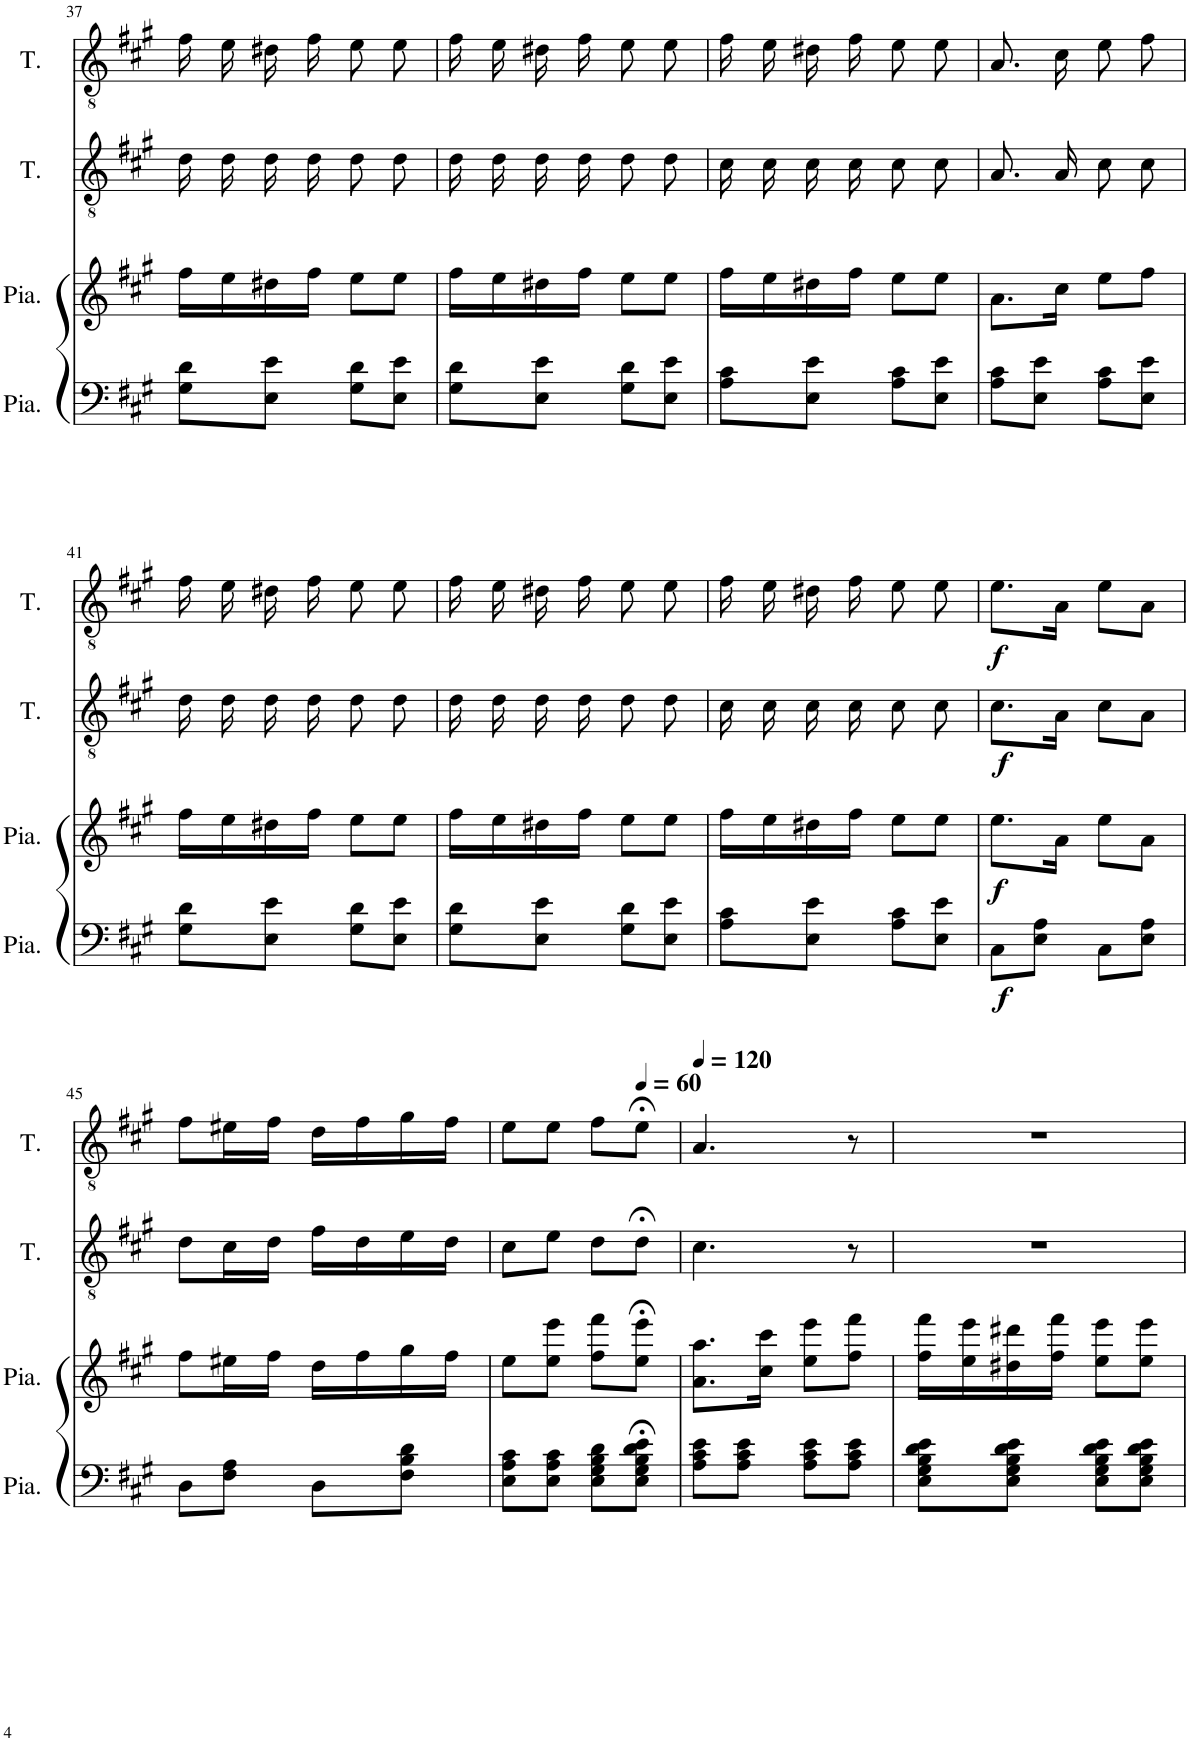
**kern	**dynam	**kern	**dynam	**kern	**dynam	**kern	**dynam
*part4	*part4	*part3	*part3	*part2	*part2	*part1	*part1
*staff4	*staff4	*staff3	*staff3	*staff2	*staff2	*staff1	*staff1
*I"Piano	*	*I"Piano	*	*I"Ténor	*	*I"Ténor	*
*I'Pia.	*	*I'Pia.	*	*I'T.	*	*I'T.	*
!!LO:PB:g=z
*clefF4	*	*clefG2	*	*clefGv2	*	*clefGv2	*
*	*	*	*	*Trd8c14	*	*Trd1c2	*
*k[f#c#g#]	*	*k[f#c#g#]	*	*k[f#c#g#]	*	*k[f#c#g#]	*
*M2/4	*	*M2/4	*	*M2/4	*	*M2/4	*
=37	=37	=37	=37	=37	=37	=37	=37
8G#\ 8d\L	.	16ff#\LL	.	16d\	.	16f#\	.
.	.	16ee\	.	16d\	.	16e\	.
8E\ 8e\J	.	16dd#X\	.	16d\	.	16d#X\	.
.	.	16ff#\JJ	.	16d\	.	16f#\	.
8G#\ 8d\L	.	8ee\L	.	8d\	.	8e\	.
8E\ 8e\J	.	8ee\J	.	8d\	.	8e\	.
=38	=38	=38	=38	=38	=38	=38	=38
8G#\ 8d\L	.	16ff#\LL	.	16d\	.	16f#\	.
.	.	16ee\	.	16d\	.	16e\	.
8E\ 8e\J	.	16dd#X\	.	16d\	.	16d#X\	.
.	.	16ff#\JJ	.	16d\	.	16f#\	.
8G#\ 8d\L	.	8ee\L	.	8d\	.	8e\	.
8E\ 8e\J	.	8ee\J	.	8d\	.	8e\	.
=39	=39	=39	=39	=39	=39	=39	=39
8A\ 8c#\L	.	16ff#\LL	.	16c#\	.	16f#\	.
.	.	16ee\	.	16c#\	.	16e\	.
8E\ 8e\J	.	16dd#X\	.	16c#\	.	16d#X\	.
.	.	16ff#\JJ	.	16c#\	.	16f#\	.
8A\ 8c#\L	.	8ee\L	.	8c#\	.	8e\	.
8E\ 8e\J	.	8ee\J	.	8c#\	.	8e\	.
=40	=40	=40	=40	=40	=40	=40	=40
8A\ 8c#\L	.	8.a\L	.	8.A/	.	8.A/	.
8E\ 8e\J	.	.	.	.	.	.	.
.	.	16cc#\Jk	.	16A/	.	16c#\	.
8A\ 8c#\L	.	8ee\L	.	8c#\	.	8e\	.
8E\ 8e\J	.	8ff#\J	.	8c#\	.	8f#\	.
!!LO:LB:g=z
=41	=41	=41	=41	=41	=41	=41	=41
8G#\ 8d\L	.	16ff#\LL	.	16d\	.	16f#\	.
.	.	16ee\	.	16d\	.	16e\	.
8E\ 8e\J	.	16dd#X\	.	16d\	.	16d#X\	.
.	.	16ff#\JJ	.	16d\	.	16f#\	.
8G#\ 8d\L	.	8ee\L	.	8d\	.	8e\	.
8E\ 8e\J	.	8ee\J	.	8d\	.	8e\	.
=42	=42	=42	=42	=42	=42	=42	=42
8G#\ 8d\L	.	16ff#\LL	.	16d\	.	16f#\	.
.	.	16ee\	.	16d\	.	16e\	.
8E\ 8e\J	.	16dd#X\	.	16d\	.	16d#X\	.
.	.	16ff#\JJ	.	16d\	.	16f#\	.
8G#\ 8d\L	.	8ee\L	.	8d\	.	8e\	.
8E\ 8e\J	.	8ee\J	.	8d\	.	8e\	.
=43	=43	=43	=43	=43	=43	=43	=43
8A\ 8c#\L	.	16ff#\LL	.	16c#\	.	16f#\	.
.	.	16ee\	.	16c#\	.	16e\	.
8E\ 8e\J	.	16dd#X\	.	16c#\	.	16d#X\	.
.	.	16ff#\JJ	.	16c#\	.	16f#\	.
8A\ 8c#\L	.	8ee\L	.	8c#\	.	8e\	.
8E\ 8e\J	.	8ee\J	.	8c#\	.	8e\	.
=44	=44	=44	=44	=44	=44	=44	=44
!	!LO:DY:b	!	!LO:DY:b	!	!LO:DY:b	!	!LO:DY:b
8C#\L	f	8.ee\L	f	8.c#\L	f	8.e\L	f
8E\ 8A\J	.	.	.	.	.	.	.
.	.	16a\Jk	.	16A\Jk	.	16A\Jk	.
8C#\L	.	8ee\L	.	8c#\L	.	8e\L	.
8E\ 8A\J	.	8a\J	.	8A\J	.	8A\J	.
!!LO:LB:g=z
=45	=45	=45	=45	=45	=45	=45	=45
8D\L	.	8ff#\L	.	8d\L	.	8f#\L	.
8F#\ 8A\J	.	16ee#X\L	.	16c#\L	.	16e#X\L	.
.	.	16ff#\JJ	.	16d\JJ	.	16f#\JJ	.
8D\L	.	16dd\LL	.	16f#\LL	.	16d\LL	.
.	.	16ff#\	.	16d\	.	16f#\	.
8F#\ 8B\ 8d\J	.	16gg#\	.	16e\	.	16g#\	.
.	.	16ff#\JJ	.	16d\JJ	.	16f#\JJ	.
=46	=46	=46	=46	=46	=46	=46	=46
8E\ 8A\ 8c#\L	.	8ee\L	.	8c#\L	.	8e\L	.
8E\ 8A\ 8c#\J	.	8ee\ 8eee\J	.	8e\J	.	8e\J	.
8E\ 8G#\ 8B\ 8d\L	.	8ff#\ 8fff#\L	.	8d\L	.	8f#\L	.
*	*	*	*	*	*	*MM60	*
8E\;< 8G#\;< 8B\;< 8d\;< 8e\;<J	.	8ee\;< 8eee\;<J	.	8d;<\J	.	8e;<\J	.
=47	=47	=47	=47	=47	=47	=47	=47
*	*	*	*	*	*	*MM120	*
8A\ 8c#\ 8e\L	.	8.a\ 8.aa\L	.	4.c#\	.	4.A/	.
8A\ 8c#\ 8e\J	.	.	.	.	.	.	.
.	.	16cc#\ 16ccc#\Jk	.	.	.	.	.
8A\ 8c#\ 8e\L	.	8ee\ 8eee\L	.	.	.	.	.
8A\ 8c#\ 8e\J	.	8ff#\ 8fff#\J	.	8r	.	8r	.
=48	=48	=48	=48	=48	=48	=48	=48
8E\ 8G#\ 8B\ 8d\ 8e\L	.	16ff#\ 16fff#\LL	.	2r	.	2r	.
.	.	16ee\ 16eee\	.	.	.	.	.
8E\ 8G#\ 8B\ 8d\ 8e\J	.	16dd#X\ 16ddd#X\	.	.	.	.	.
.	.	16ff#\ 16fff#\JJ	.	.	.	.	.
8E\ 8G#\ 8B\ 8d\ 8e\L	.	8ee\ 8eee\L	.	.	.	.	.
8E\ 8G#\ 8B\ 8d\ 8e\J	.	8ee\ 8eee\J	.	.	.	.	.
=	=	=	=	=	=	=	=
*-	*-	*-	*-	*-	*-	*-	*-
